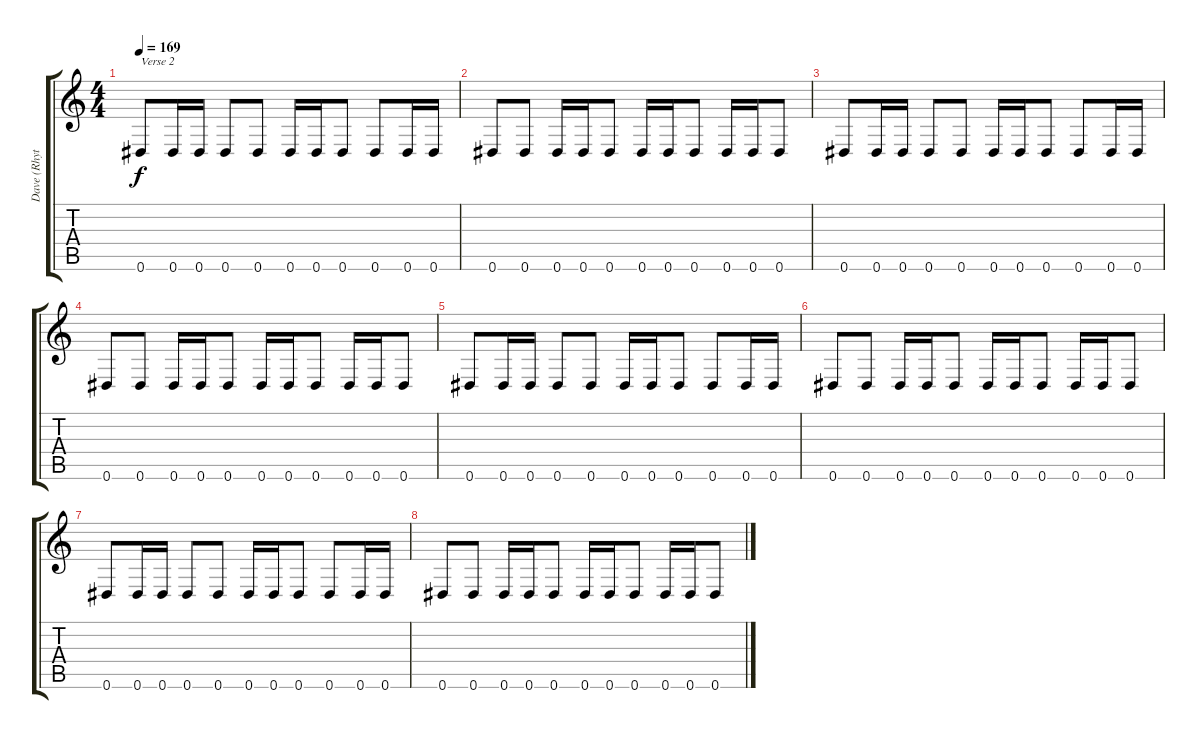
\track ("Dave (Rhythm)" "Dave (Rhyt") {instrument distortionguitar}
\staff {score tabs}
\tuning (Eb4 Bb3 Gb3 Db3 Ab2 Eb2) {hide}
\ts (4 4)
\tempo 169
\clef g2
\ks c
0.6.8{txt "Verse 2" dy f instrument distortionguitar} 0.6.16 0.6.16 0.6.8 0.6.8 0.6.16 0.6.16 0.6.8 0.6.8 0.6.16 0.6.16 |
0.6.8 0.6.8 0.6.16 0.6.16 0.6.8 0.6.16 0.6.16 0.6.8 0.6.16 0.6.16 0.6.8 |
0.6.8 0.6.16 0.6.16 0.6.8 0.6.8 0.6.16 0.6.16 0.6.8 0.6.8 0.6.16 0.6.16 |
0.6.8 0.6.8 0.6.16 0.6.16 0.6.8 0.6.16 0.6.16 0.6.8 0.6.16 0.6.16 0.6.8 |
0.6.8 0.6.16 0.6.16 0.6.8 0.6.8 0.6.16 0.6.16 0.6.8 0.6.8 0.6.16 0.6.16 |
0.6.8 0.6.8 0.6.16 0.6.16 0.6.8 0.6.16 0.6.16 0.6.8 0.6.16 0.6.16 0.6.8 |
0.6.8 0.6.16 0.6.16 0.6.8 0.6.8 0.6.16 0.6.16 0.6.8 0.6.8 0.6.16 0.6.16 |
0.6.8 0.6.8 0.6.16 0.6.16 0.6.8 0.6.16 0.6.16 0.6.8 0.6.16 0.6.16 0.6.8
